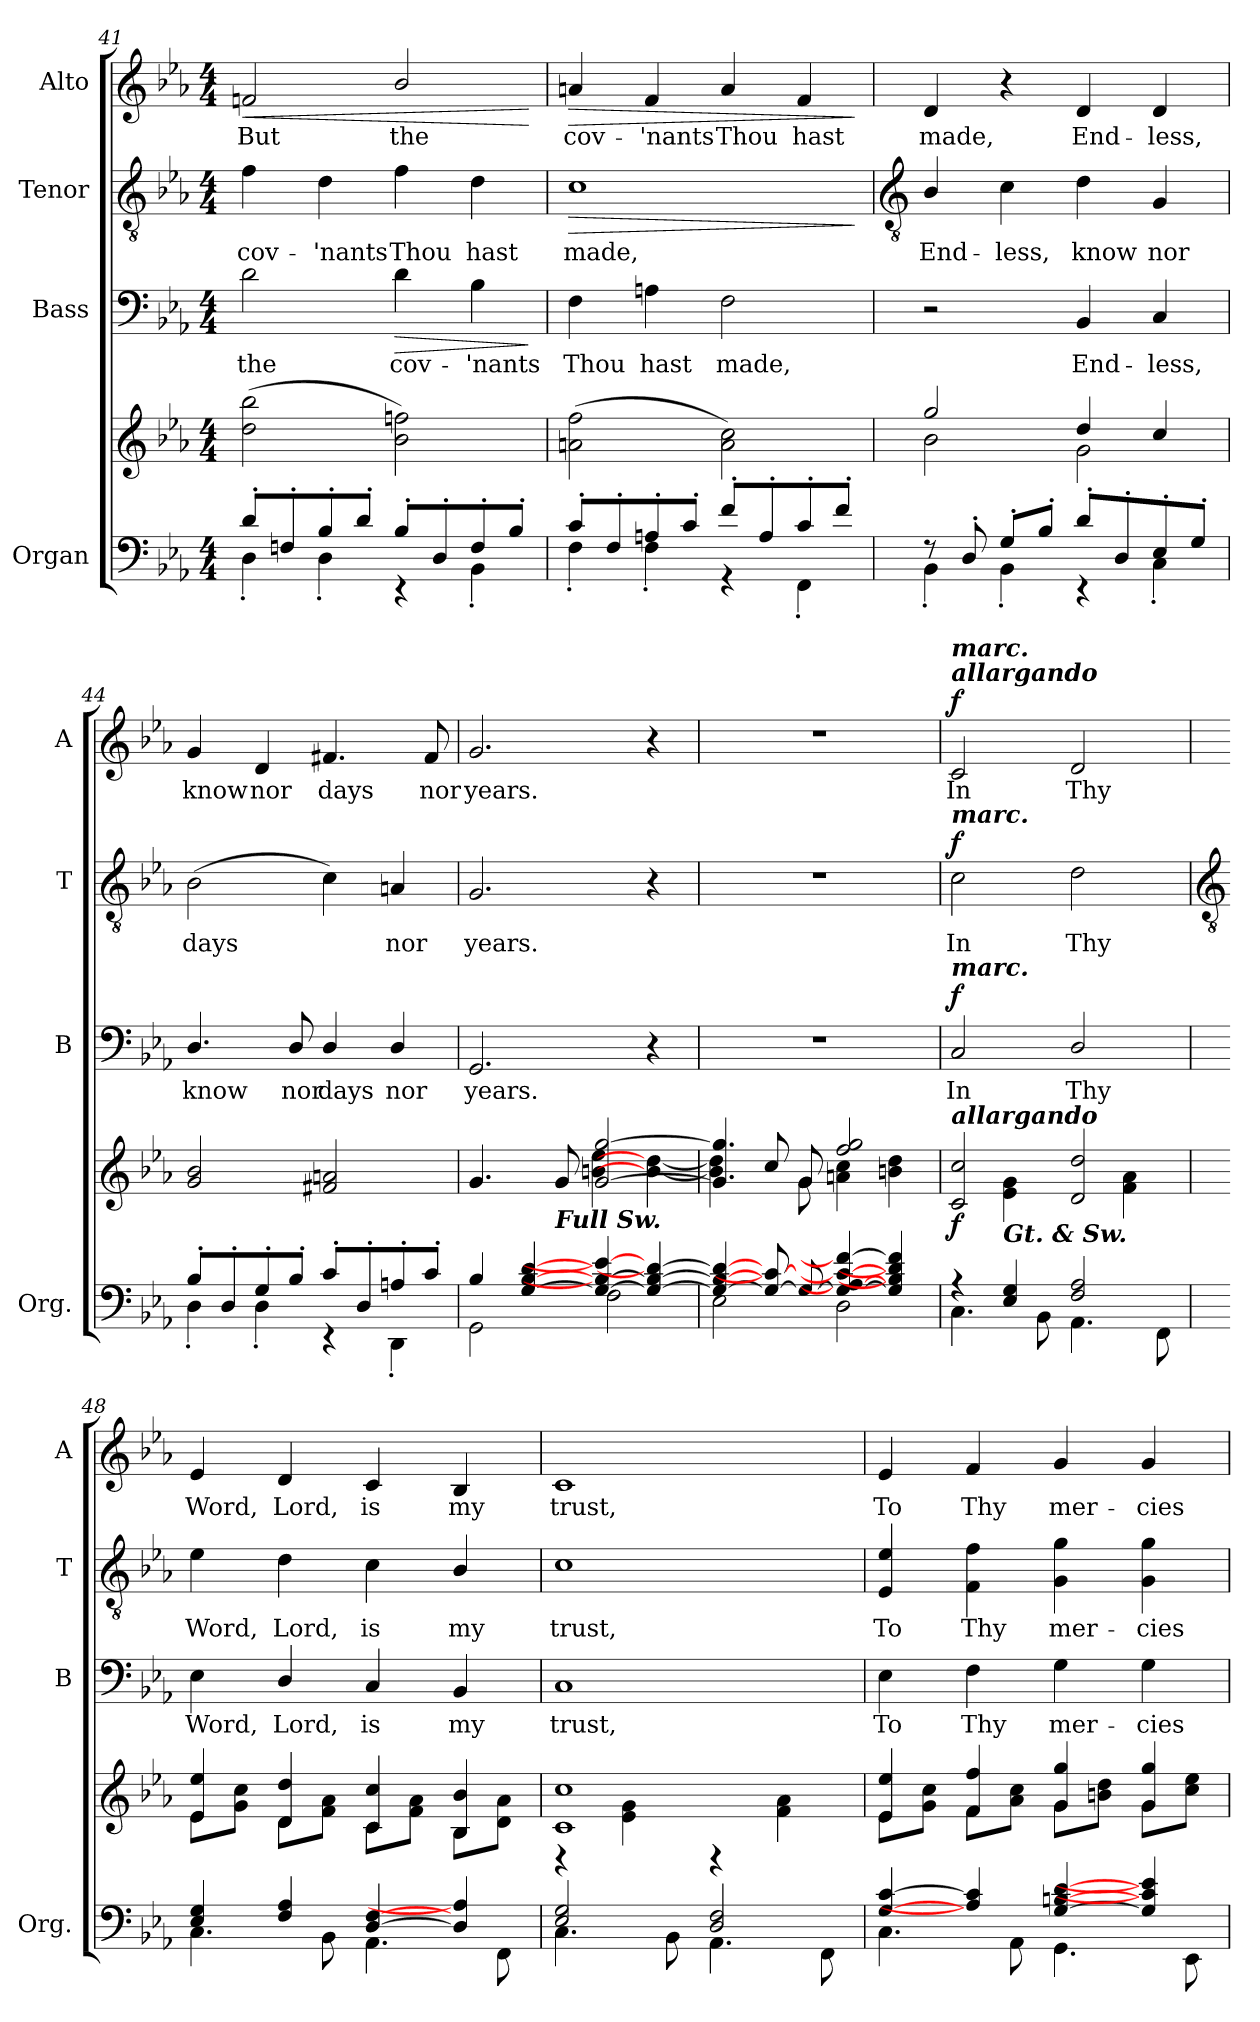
**kern	**kern	**dynam	**kern	**text	**dynam	**kern	**text	**dynam	**kern	**text	**dynam
*part4	*part4	*part4	*part3	*part3	*part3	*part2	*part2	*part2	*part1	*part1	*part1
*staff5	*staff4	*staff4/5	*staff3	*staff3	*staff3	*staff2	*staff2	*staff2	*staff1	*staff1	*staff1
*I"Organ	*	*	*I"Bass	*	*	*I"Tenor	*	*	*I"Alto	*	*
*I'Org.	*	*	*I'B	*	*	*I'T	*	*	*I'A	*	*
*clefF4	*clefG2	*	*clefF4	*	*	*clefGv2	*	*	*clefG2	*	*
*k[b-e-a-]	*k[b-e-a-]	*	*k[b-e-a-]	*	*	*k[b-e-a-]	*	*	*k[b-e-a-]	*	*
*E-:	*E-:	*	*E-:	*	*	*E-:	*	*	*E-:	*	*
*M4/4	*M4/4	*	*M4/4	*	*	*M4/4	*	*	*M4/4	*	*
=41	=41	=41	=41	=41	=41	=41	=41	=41	=41	=41	=41
*^	*^	*	*	*	*	*	*	*	*	*	*
!	!	!	!	!	!	!LO:LY:b	!	!	!LO:LY:b	!	!	!LO:LY:b	!LO:HP:b
8d'/L	4D'\	(>2dd\ 2bb-\	2ryy	.	2d	the	.	4f	cov-	.	2fn	But	<
8Fn'/	.	.	.	.	.	.	.	.	.	.	.	.	.
!	!	!	!	!	!	!	!	!	!LO:LY:b	!	!	!	!
8B-'/	4D'\	.	.	.	.	.	.	4d	-'nants	.	.	.	.
8d'/J	.	.	.	.	.	.	.	.	.	.	.	.	.
!	!	!	!	!	!	!LO:LY:b	!LO:HP:b	!	!LO:LY:b	!	!	!LO:LY:b	!
8B-'/L	4r	2b-\ 2ffn\)	2ryy	.	4d	cov-	>	4f	Thou	.	2b-/	the	.
8D'/	.	.	.	.	.	.	.	.	.	.	.	.	.
!	!	!	!	!	!	!LO:LY:b	!	!	!LO:LY:b	!	!	!	!
8F'/	4BB-'\	.	.	.	4B-	-'nants	.	4d	hast	.	.	.	.
8B-'/J	.	.	.	.	.	.	.	.	.	.	.	.	.
*v	*v	*	*	*	*	*	*	*	*	*	*	*	*
*	*v	*v	*	*	*	*	*	*	*	*	*	*
.	.	.	.	.	]	.	.	.	.	.	[
=42	=42	=42	=42	=42	=42	=42	=42	=42	=42	=42	=42
*^	*^	*	*	*	*	*	*	*	*	*	*
!	!	!	!	!	!	!LO:LY:b	!	!	!LO:LY:b	!LO:HP:b	!	!LO:LY:b	!LO:HP:b
8c'/L	4F'\	(>2an\ 2ff\	2ryy	.	4F	Thou	.	1c	made,	>	4an	cov-	>
8F'/	.	.	.	.	.	.	.	.	.	.	.	.	.
!	!	!	!	!	!	!LO:LY:b	!	!	!	!	!	!LO:LY:b	!
8An'/	4F'\	.	.	.	4An	hast	.	.	.	.	4f	-'nants	.
8c'/J	.	.	.	.	.	.	.	.	.	.	.	.	.
!	!	!	!	!	!	!LO:LY:b	!	!	!	!	!	!LO:LY:b	!
8f'/L	4r	2a\ 2cc\)	2ryy	.	2F	made,	.	.	.	.	4a	Thou	.
8A'/	.	.	.	.	.	.	.	.	.	.	.	.	.
!	!	!	!	!	!	!	!	!	!	!	!	!LO:LY:b	!
8c'/	4FF'\	.	.	.	.	.	.	.	.	.	4f	hast	.
8f'/J	.	.	.	.	.	.	.	.	.	.	.	.	.
*v	*v	*	*	*	*	*	*	*	*	*	*	*	*
*	*v	*v	*	*	*	*	*	*	*	*	*	*
.	.	.	.	.	.	.	.	]	.	.	]
!!LO:LB:g=z
=43	=43	=43	=43	=43	=43	=43	=43	=43	=43	=43	=43
*	*	*	*	*	*	*clefGv2	*	*	*	*	*
*^	*^	*	*	*	*	*	*	*	*	*	*
!	!	!	!	!	!	!	!	!	!LO:LY:b	!	!	!LO:LY:b	!
8r	4BB-'\	2gg/	2b-\	.	2r	.	.	4B-/	End-	.	4d	made,	.
8D'/	.	.	.	.	.	.	.	.	.	.	.	.	.
!	!	!	!	!	!	!	!	!	!LO:LY:b	!	!	!	!
8G'/L	4BB-'\	.	.	.	.	.	.	4c	-less,	.	4r	.	.
8B-'/J	.	.	.	.	.	.	.	.	.	.	.	.	.
!	!	!	!	!	!	!LO:LY:b	!	!	!LO:LY:b	!	!	!LO:LY:b	!
8d'/L	4r	4dd/	2g\	.	4BB-	End-	.	4d	know	.	4d	End-	.
8D'/	.	.	.	.	.	.	.	.	.	.	.	.	.
!	!	!	!	!	!	!LO:LY:b	!	!	!LO:LY:b	!	!	!LO:LY:b	!
8E-'/	4C'\	4cc/	.	.	4C	-less,	.	4G	nor	.	4d	-less,	.
8G'/J	.	.	.	.	.	.	.	.	.	.	.	.	.
=44	=44	=44	=44	=44	=44	=44	=44	=44	=44	=44	=44	=44	=44
!	!	!	!	!	!	!LO:LY:b	!	!	!LO:LY:b	!	!	!LO:LY:b	!
8B-'/L	4D'\	2g/ 2b-/	2ryy	.	4.D/	know	.	(>2B-\	days	.	4g	know	.
8D'/	.	.	.	.	.	.	.	.	.	.	.	.	.
!	!	!	!	!	!	!	!	!	!	!	!	!LO:LY:b	!
8G'/	4D'\	.	.	.	.	.	.	.	.	.	4d	nor	.
!	!	!	!	!	!	!LO:LY:b	!	!	!	!	!	!	!
8B-'/J	.	.	.	.	8D/	nor	.	.	.	.	.	.	.
!	!	!	!	!	!	!LO:LY:b	!	!	!	!	!	!LO:LY:b	!
8c'/L	4r	2f#X/ 2an/	2ryy	.	4D/	days	.	4c)	.	.	4.f#X	days	.
8D'/	.	.	.	.	.	.	.	.	.	.	.	.	.
!	!	!	!	!	!	!LO:LY:b	!	!	!LO:LY:b	!	!	!	!
8An'/	4DD'\	.	.	.	4D/	nor	.	4An	nor	.	.	.	.
!	!	!	!	!	!	!	!	!	!	!	!	!LO:LY:b	!
8c'/J	.	.	.	.	.	.	.	.	.	.	8f#	nor	.
=45	=45	=45	=45	=45	=45	=45	=45	=45	=45	=45	=45	=45	=45
!	!	!	!	!	!	!LO:LY:b	!	!	!LO:LY:b	!	!	!LO:LY:b	!
4B-/	2GG\	4.g/	2ryy	.	2.GG	years.	.	2.G	years.	.	2.g	years.	.
[4G/ [4B-/ [4d/	.	.	.	.	.	.	.	.	.	.	.	.	.
!	!	!LO:TX:b:Bi:t=Full Sw.	!	!	!	!	!	!	!	!	!	!	!
.	.	8g/	.	.	.	.	.	.	.	.	.	.	.
4G/_ 4B/_ 4e-/_	2F\	[2g/ [2gg/	4bn\ 4ee-\	.	.	.	.	.	.	.	.	.	.
4G/_ 4B/_ 4d/_	.	.	4b\_ 4dd\_	.	4r	.	.	4r	.	.	4r	.	.
=46	=46	=46	=46	=46	=46	=46	=46	=46	=46	=46	=46	=46	=46
4G/_ 4B/_ 4d/_	2E-\	4.g/] 4.gg/]	4b\] 4dd\]	.	1r	.	.	1r	.	.	1r	.	.
8G_ 8c_	.	.	8cc/	.	.	.	.	.	.	.	.	.	.
8G/_	.	8g/	8g\	.	.	.	.	.	.	.	.	.	.
4G_ 4A_ 4c_ 4f_	2D\	2ff/ 2gg/	4an\ 4cc\	.	.	.	.	.	.	.	.	.	.
4G/] 4B/] 4d/] 4f/]	.	.	4b\ 4dd\	.	.	.	.	.	.	.	.	.	.
=47	=47	=47	=47	=47	=47	=47	=47	=47	=47	=47	=47	=47	=47
!	!	!	!	!	!	!	!	!	!	!	!LO:TX:a:Bi:t=allargando	!	!
!	!	!	!	!	!	!	!	!	!	!	!LO:TX:a:Bi:t=marc.	!	!
!	!	!	!	!	!	!	!	!LO:TX:a:Bi:t=marc.	!	!	!	!	!
!	!	!	!	!	!LO:TX:a:Bi:t=marc.	!	!	!	!	!	!	!	!
!	!	!LO:TX:a:Bi:t=allargando	!	!	!	!	!	!	!	!	!	!	!
!	!	!	!	!LO:DY:b	!	!LO:LY:b	!LO:DY:b	!	!LO:LY:b	!LO:DY:b	!	!LO:LY:b	!LO:DY:b
4r	4.C\	2c/ 2cc/	4ryy	f	2C	In	f	2c	In	f	2c	In	f
!	!	!	!LO:TX:b:Bi:t=Gt. & Sw.	!	!	!	!	!	!	!	!	!	!
4E-/ 4G/	.	.	4e-\ 4g\	.	.	.	.	.	.	.	.	.	.
.	8BB-\	.	.	.	.	.	.	.	.	.	.	.	.
!	!	!	!	!	!	!LO:LY:b	!	!	!LO:LY:b	!	!	!LO:LY:b	!
2F/ 2A-/	4.AA-\	2d/ 2dd/	4ryy	.	2D/	Thy	.	2d	Thy	.	2d	Thy	.
.	.	.	4f\ 4a-\	.	.	.	.	.	.	.	.	.	.
.	8FF\	.	.	.	.	.	.	.	.	.	.	.	.
!!LO:LB:g=z
=48	=48	=48	=48	=48	=48	=48	=48	=48	=48	=48	=48	=48	=48
*	*	*	*	*	*	*	*	*clefGv2	*	*	*	*	*
!	!	!	!	!	!	!LO:LY:b	!	!	!LO:LY:b	!	!	!LO:LY:b	!
4E-/ 4G/	4.C\	4e-/ 4ee-/	8e-\L	.	4E-	Word,	.	4e-	Word,	.	4e-	Word,	.
.	.	.	8g\ 8cc\J	.	.	.	.	.	.	.	.	.	.
!	!	!	!	!	!	!LO:LY:b	!	!	!LO:LY:b	!	!	!LO:LY:b	!
4F/ 4A-/	.	4d/ 4dd/	8d\L	.	4D/	Lord,	.	4d	Lord,	.	4d	Lord,	.
.	8BB-\	.	8f\ 8a-\J	.	.	.	.	.	.	.	.	.	.
!	!	!	!	!	!	!LO:LY:b	!	!	!LO:LY:b	!	!	!LO:LY:b	!
[4D/ [4F/	4.AA-\	4c/ 4cc/	8c\L	.	4C	is	.	4c	is	.	4c	is	.
.	.	.	8f\ 8a-\J	.	.	.	.	.	.	.	.	.	.
!	!	!	!	!	!	!LO:LY:b	!	!	!LO:LY:b	!	!	!LO:LY:b	!
4D/] 4A-/]	.	4B-/ 4b-/	8B-\L	.	4BB-	my	.	4B-/	my	.	4B-	my	.
.	8FF\	.	8d\ 8a-\J	.	.	.	.	.	.	.	.	.	.
=49	=49	=49	=49	=49	=49	=49	=49	=49	=49	=49	=49	=49	=49
!	!	!	!	!	!	!LO:LY:b	!	!	!LO:LY:b	!	!	!LO:LY:b	!
2E-/ 2G/	4.C\	1c/ 1cc/	4r	.	1C	trust,	.	1c	trust,	.	1c	trust,	.
.	.	.	4e-\ 4g\	.	.	.	.	.	.	.	.	.	.
.	8BB-\	.	.	.	.	.	.	.	.	.	.	.	.
2D/ 2F/	4.AA-\	.	4r	.	.	.	.	.	.	.	.	.	.
.	.	.	4f\ 4a-\	.	.	.	.	.	.	.	.	.	.
.	8FF\	.	.	.	.	.	.	.	.	.	.	.	.
=50	=50	=50	=50	=50	=50	=50	=50	=50	=50	=50	=50	=50	=50
!	!	!	!	!	!	!LO:LY:b	!	!	!LO:LY:b	!	!	!LO:LY:b	!
[4G/ [4c/	4.C\	4e-/ 4ee-/	8e-\L	.	4E-	To	.	4E- 4e-	To	.	4e-	To	.
.	.	.	8g\ 8cc\J	.	.	.	.	.	.	.	.	.	.
!	!	!	!	!	!	!LO:LY:b	!	!	!LO:LY:b	!	!	!LO:LY:b	!
4A-/] 4c/]	.	4f/ 4ff/	8f\L	.	4F	Thy	.	4F 4f	Thy	.	4f	Thy	.
.	8AA-\	.	8a-\ 8cc\J	.	.	.	.	.	.	.	.	.	.
!	!	!	!	!	!	!LO:LY:b	!	!	!LO:LY:b	!	!	!LO:LY:b	!
[4G/ [4Bn/ [4d/	4.GG\	4g/ 4gg/	8g\L	.	4G	mer-	.	4G 4g	mer-	.	4g	mer-	.
.	.	.	8bn\ 8dd\J	.	.	.	.	.	.	.	.	.	.
!	!	!	!	!	!	!LO:LY:b	!	!	!LO:LY:b	!	!	!LO:LY:b	!
4G/] 4c/] 4e-/]	.	4g/ 4gg/	8g\L	.	4G	-cies	.	4G 4g	-cies	.	4g	-cies	.
.	8EE-\	.	8cc\ 8ee-\J	.	.	.	.	.	.	.	.	.	.
*v	*v	*	*	*	*	*	*	*	*	*	*	*	*
*	*v	*v	*	*	*	*	*	*	*	*	*	*
=	=	=	=	=	=	=	=	=	=	=	=
*-	*-	*-	*-	*-	*-	*-	*-	*-	*-	*-	*-
